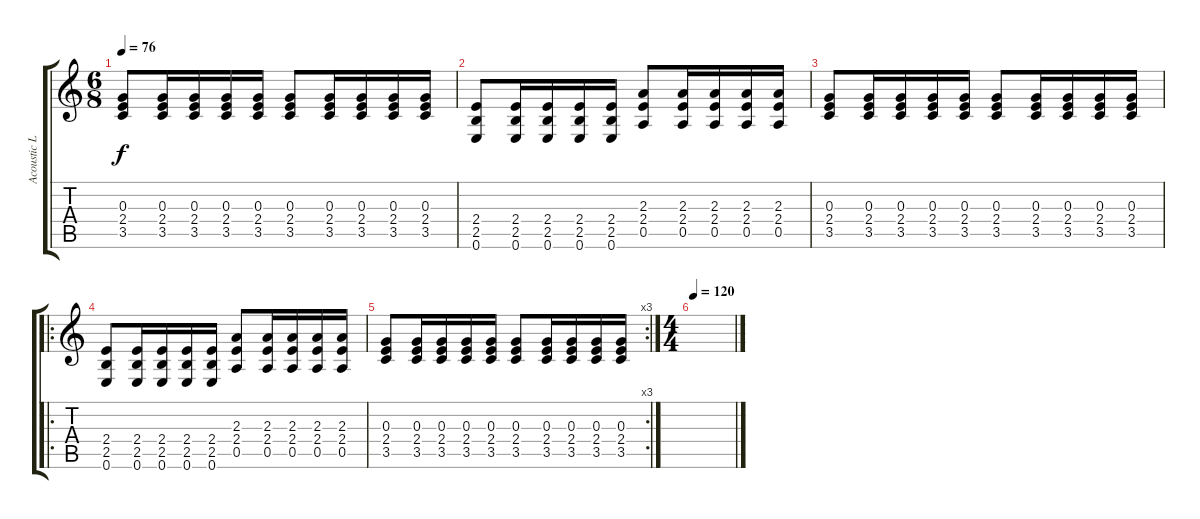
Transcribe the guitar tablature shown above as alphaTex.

\track ("Acoustic Left" "Acoustic L") {instrument acousticguitarsteel}
\staff {score tabs}
\tuning (E4 B3 G3 D3 A2 E2) {hide}
\ts (6 8)
\tempo 76
\clef g2
\ks c
(0.3 2.4 3.5).8{dy f} (0.3 2.4 3.5).16 (0.3 2.4 3.5).16 (0.3 2.4 3.5).16 (0.3 2.4 3.5).16 (0.3 2.4 3.5).8 (0.3 2.4 3.5).16 (0.3 2.4 3.5).16 (0.3 2.4 3.5).16 (0.3 2.4 3.5).16 |
(2.4 2.5 0.6).8 (2.4 2.5 0.6).16 (2.4 2.5 0.6).16 (2.4 2.5 0.6).16 (2.4 2.5 0.6).16 (2.3 2.4 0.5).8 (2.3 2.4 0.5).16 (2.3 2.4 0.5).16 (2.3 2.4 0.5).16 (2.3 2.4 0.5).16 |
(0.3 2.4 3.5).8 (0.3 2.4 3.5).16 (0.3 2.4 3.5).16 (0.3 2.4 3.5).16 (0.3 2.4 3.5).16 (0.3 2.4 3.5).8 (0.3 2.4 3.5).16 (0.3 2.4 3.5).16 (0.3 2.4 3.5).16 (0.3 2.4 3.5).16 |
\ro
(2.4 2.5 0.6).8 (2.4 2.5 0.6).16 (2.4 2.5 0.6).16 (2.4 2.5 0.6).16 (2.4 2.5 0.6).16 (2.3 2.4 0.5).8 (2.3 2.4 0.5).16 (2.3 2.4 0.5).16 (2.3 2.4 0.5).16 (2.3 2.4 0.5).16 |
\rc 3
(0.3 2.4 3.5).8 (0.3 2.4 3.5).16 (0.3 2.4 3.5).16 (0.3 2.4 3.5).16 (0.3 2.4 3.5).16 (0.3 2.4 3.5).8 (0.3 2.4 3.5).16 (0.3 2.4 3.5).16 (0.3 2.4 3.5).16 (0.3 2.4 3.5).16 |
\ts (4 4)
\tempo 120
